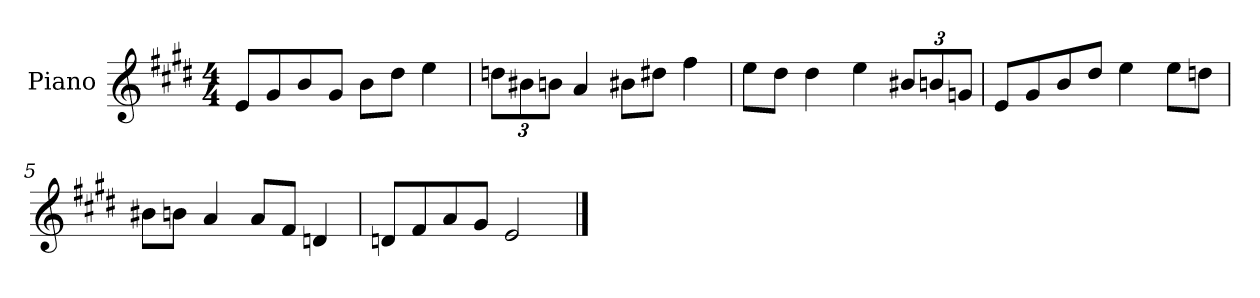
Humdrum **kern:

**kern
*part1
*staff1
*I"Piano
*I'P-no
*clefG2
*k[f#c#g#d#]
*M4/4
*MM90
=1
8e/L
8g#/
8b/
8g#/J
8b\L
8dd#\J
4ee\
=2
*Xbrackettup
12ddn\L
12b#X\
12bn\J
4a/
8b#X\L
8dd#X\J
4ff#\
=3
8ee\L
8dd#\J
4dd#\
4ee\
12b#X/L
12bn/
12gn/J
=4
8e/L
8g#/
8b/
8dd#/J
4ee\
8ee\L
8ddn\J
!!LO:LB:g=z
=5
8b#X\L
8bn\J
4a/
8a/L
8f#/J
4dn/
=6
8dn/L
8f#/
8a/
8g#/J
2e/
==
*-
